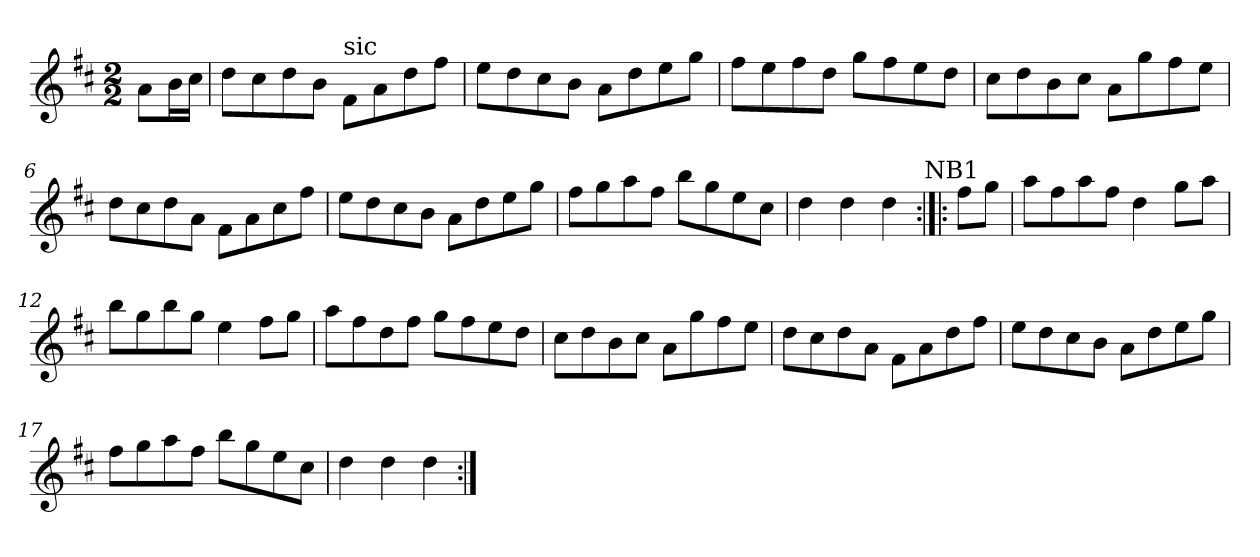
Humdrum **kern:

**kern
*part1
*staff1
*clefG2
*k[f#c#]
*D:
*M2/2
*MM160
=1
8a\L
16b\L
16cc#\JJ
=2
8dd\L
8cc#\
8dd\
8b\J
!LO:TX:a:t=sic
8f#\L
8a\
8dd\
8ff#\J
=3
8ee\L
8dd\
8cc#\
8b\J
8a\L
8dd\
8ee\
8gg\J
=4
8ff#\L
8ee\
8ff#\
8dd\J
8gg\L
8ff#\
8ee\
8dd\J
=5
8cc#\L
8dd\
8b\
8cc#\J
8a\L
8gg\
8ff#\
8ee\J
=6
8dd\L
8cc#\
8dd\
8a\J
8f#\L
8a\
8cc#\
8ff#\J
!!LO:LB:g=z
=7
8ee\L
8dd\
8cc#\
8b\J
8a\L
8dd\
8ee\
8gg\J
=8
8ff#\L
8gg\
8aa\
8ff#\J
8bb\L
8gg\
8ee\
8cc#\J
=9
4dd\
4dd\
4dd\
!LO:TX:a:t=NB1
=10:|!|:
8ff#\L
8gg\J
=11
8aa\L
8ff#\
8aa\
8ff#\J
4dd\
8gg\L
8aa\J
=12
8bb\L
8gg\
8bb\
8gg\J
4ee\
8ff#\L
8gg\J
!!LO:LB:g=z
=13
8aa\L
8ff#\
8dd\
8ff#\J
8gg\L
8ff#\
8ee\
8dd\J
=14
8cc#\L
8dd\
8b\
8cc#\J
8a\L
8gg\
8ff#\
8ee\J
=15
8dd\L
8cc#\
8dd\
8a\J
8f#\L
8a\
8dd\
8ff#\J
=16
8ee\L
8dd\
8cc#\
8b\J
8a\L
8dd\
8ee\
8gg\J
=17
8ff#\L
8gg\
8aa\
8ff#\J
8bb\L
8gg\
8ee\
8cc#\J
=18
4dd\
4dd\
4dd\
=:|!
*-
